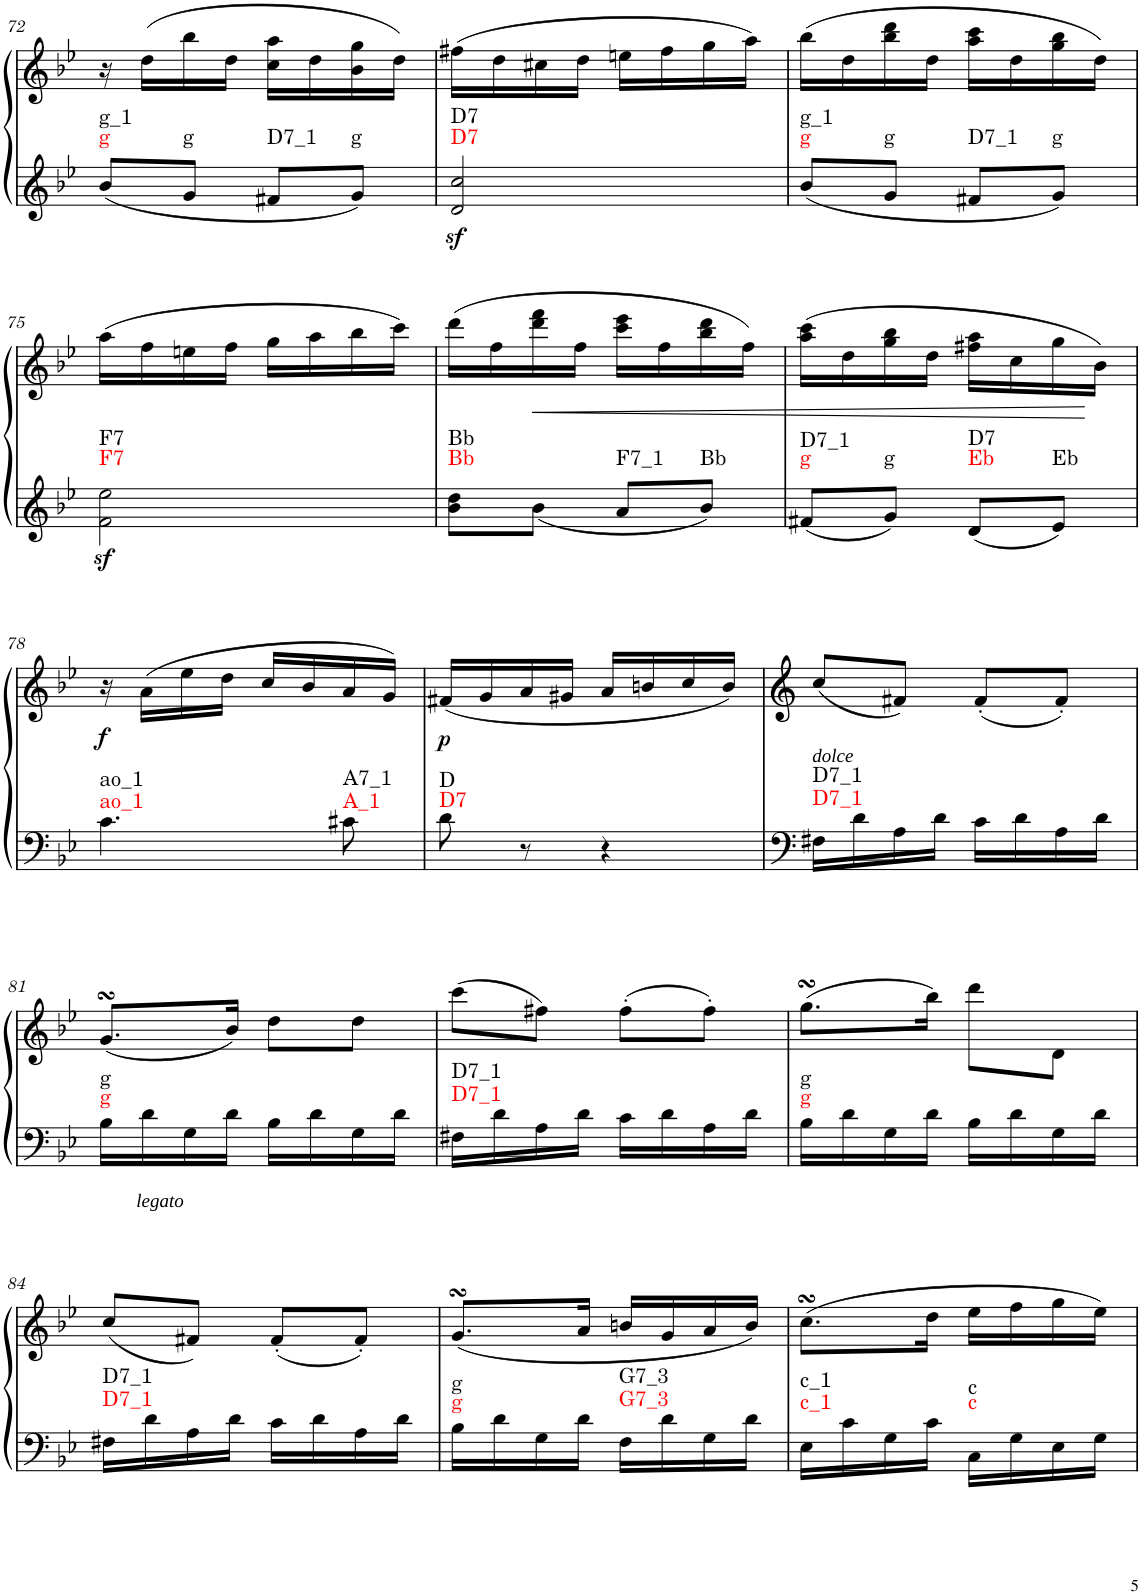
**kern	**kern	**dynam	**harte
*part1	*part1	*part1	*part1
*staff2	*staff1	*staff1/2	*
*I"Klavier linke Hand	*	*	*
!!LO:PB:g=z
*clefG2	*clefG2	*	*
*k[b-e-]	*k[b-e-]	*	*
*M2/4	*M2/4	*	*
=72	=72	=72	=72
!	!	!	!LO:H:n=1:kt=g
!	!	!	!LO:H:n=2:kt=g_1
8b-/L	16r	.	N N
.	(16dd\LL	.	.
!	!	!	!LO:H:kt=g
8g/J	16bb-\	.	N
.	16dd\JJ	.	.
!	!	!	!LO:H:kt=D7_1
8f#X/L	16cc\ 16aa\LL	.	N
.	16dd\	.	.
!	!	!	!LO:H:kt=g
8g/J	16b-\ 16gg\	.	N
.	16dd\JJ)	.	.
=73	=73	=73	=73
!	!	!LO:DY:b=2	!LO:H:n=1:kt=D7
!	!	!	!LO:H:n=2:kt=D7
2d/ 2cc/	(16ff#X\LL	sf	N N
.	16dd\	.	.
.	16cc#X\	.	.
.	16dd\JJ	.	.
.	16een\LL	.	.
.	16ff#\	.	.
.	16gg\	.	.
.	16aa\JJ)	.	.
=74	=74	=74	=74
!	!	!	!LO:H:n=1:kt=g
!	!	!	!LO:H:n=2:kt=g_1
8b-/L	(16bb-\LL	.	N N
.	16dd\	.	.
!	!	!	!LO:H:kt=g
8g/J	16bb-\ 16ddd\	.	N
.	16dd\JJ	.	.
!	!	!	!LO:H:kt=D7_1
8f#X/L	16aa\ 16ccc\LL	.	N
.	16dd\	.	.
!	!	!	!LO:H:kt=g
8g/J	16gg\ 16bb-\	.	N
.	16dd\JJ)	.	.
!!LO:LB:g=z
=75	=75	=75	=75
!	!	!LO:DY:b=2	!LO:H:n=1:kt=F7
!	!	!	!LO:H:n=2:kt=F7
2f\ 2ee-\	(16aa\LL	sf	N N
.	16ff\	.	.
.	16een\	.	.
.	16ff\JJ	.	.
.	16gg\LL	.	.
.	16aa\	.	.
.	16bb-\	.	.
.	16ccc\JJ)	.	.
=76	=76	=76	=76
!	!	!	!LO:H:n=1:kt=Bb
!	!	!	!LO:H:n=2:kt=Bb
8b-\ 8dd\L	(16ddd\LL	.	N N
.	16ff\	.	.
!	!	!LO:HP:b	!
8b-\J	16ddd\ 16fff\	<	.
.	16ff\JJ	.	.
!	!	!	!LO:H:kt=F7_1
8a/L	16ccc\ 16eee-\LL	.	N
.	16ff\	.	.
!	!	!	!LO:H:kt=Bb
8b-/J	16bb-\ 16ddd\	.	N
.	16ff\JJ)	.	.
=77	=77	=77	=77
!	!	!	!LO:H:n=1:kt=g
!	!	!	!LO:H:n=2:kt=D7_1
8f#X/L	(16aa\ 16ccc\LL	.	N N
.	16dd\	.	.
!	!	!	!LO:H:kt=g
8g/J	16gg\ 16bb-\	.	N
.	16dd\JJ	.	.
!	!	!	!LO:H:n=1:kt=Eb
!	!	!	!LO:H:n=2:kt=D7
8d/L	16ff#X\ 16aa\LL	.	N N
.	16cc\	.	.
!	!	!	!LO:H:kt=Eb
8e-/J	16gg\	.	N
.	16b-\JJ)	[	.
!!LO:LB:g=z
=78	=78	=78	=78
!	!	!LO:DY:b	!LO:H:n=1:kt=ao_1
!	!	!	!LO:H:n=2:kt=ao_1
4.c\	16r	f	N N
.	(16a\LL	.	.
.	16ee-\	.	.
.	16dd\JJ	.	.
.	16cc/LL	.	.
.	16b-/	.	.
!	!	!	!LO:H:n=1:kt=A_1
!	!	!	!LO:H:n=2:kt=A7_1
8c#X\	16a/	.	N N
.	16g/JJ)	.	.
=79	=79	=79	=79
!	!	!LO:DY:b	!LO:H:n=1:kt=D7
!	!	!	!LO:H:n=2:kt=D
8d\	(<16f#X/LL	p	N N
.	16g/	.	.
8r	16a/	.	.
.	16g#X/JJ	.	.
4r	16a/LL	.	.
.	16bn/	.	.
.	16cc/	.	.
.	16b/JJ)	.	.
=80	=80	=80	=80
!	!LO:TX:b:i:t=dolce	!	!LO:H:n=1:kt=D7_1
!	!	!	!LO:H:n=2:kt=D7_1
16F#X\LL	(8cc/L	.	N N
16d\	.	.	.
16A\	8f#X/J)	.	.
16d\JJ	.	.	.
16c\LL	(8f#'/L	.	.
16d\	.	.	.
16A\	8f#'/J)	.	.
16d\JJ	.	.	.
!!LO:LB:g=z
=81	=81	=81	=81
!	!	!	!LO:H:n=1:kt=g
!	!	!	!LO:H:n=2:kt=g
16B-\LL	(8.gsSSS/L	.	N N
!LO:TX:b:i:t=legato	!	!	!
16d\	.	.	.
16G\	.	.	.
16d\JJ	16b-/Jk)	.	.
16B-\LL	8dd\L	.	.
16d\	.	.	.
16G\	8dd\J	.	.
16d\JJ	.	.	.
=82	=82	=82	=82
!	!	!	!LO:H:n=1:kt=D7_1
!	!	!	!LO:H:n=2:kt=D7_1
16F#X\LL	(8ccc\L	.	N N
16d\	.	.	.
16A\	8ff#X\J)	.	.
16d\JJ	.	.	.
16c\LL	(8ff#'\L	.	.
16d\	.	.	.
16A\	8ff#'\J)	.	.
16d\JJ	.	.	.
=83	=83	=83	=83
!	!	!	!LO:H:n=1:kt=g
!	!	!	!LO:H:n=2:kt=g
16B-\LL	(8.ggsSSS\L	.	N N
16d\	.	.	.
16G\	.	.	.
16d\JJ	16bb-\Jk)	.	.
16B-\LL	8ddd\L	.	.
16d\	.	.	.
16G\	8d\J	.	.
16d\JJ	.	.	.
!!LO:LB:g=z
=84	=84	=84	=84
!	!	!	!LO:H:n=1:kt=D7_1
!	!	!	!LO:H:n=2:kt=D7_1
16F#X\LL	(8cc/L	.	N N
16d\	.	.	.
16A\	8f#X/J)	.	.
16d\JJ	.	.	.
16c\LL	(8f#'/L	.	.
16d\	.	.	.
16A\	8f#'/J)	.	.
16d\JJ	.	.	.
=85	=85	=85	=85
!	!	!	!LO:H:n=1:kt=g
!	!	!	!LO:H:n=2:kt=g
16B-\LL	(8.gsSSS/L	.	N N
16d\	.	.	.
16G\	.	.	.
16d\JJ	16a/Jk	.	.
!	!	!	!LO:H:n=1:kt=G7_3
!	!	!	!LO:H:n=2:kt=G7_3
16F\LL	16bn/LL	.	N N
16d\	16g/	.	.
16G\	16a/	.	.
16d\JJ	16b/JJ)	.	.
=86	=86	=86	=86
!	!	!	!LO:H:n=1:kt=c_1
!	!	!	!LO:H:n=2:kt=c_1
16E-\LL	(8.ccsSSS\L	.	N N
16c\	.	.	.
16G\	.	.	.
16c\JJ	16dd\Jk	.	.
!	!	!	!LO:H:n=1:kt=c
!	!	!	!LO:H:n=2:kt=c
16C\LL	16ee-\LL	.	N N
16G\	16ff\	.	.
16E-\	16gg\	.	.
16G\JJ	16ee-\JJ)	.	.
=	=	=	=
*-	*-	*-	*-
